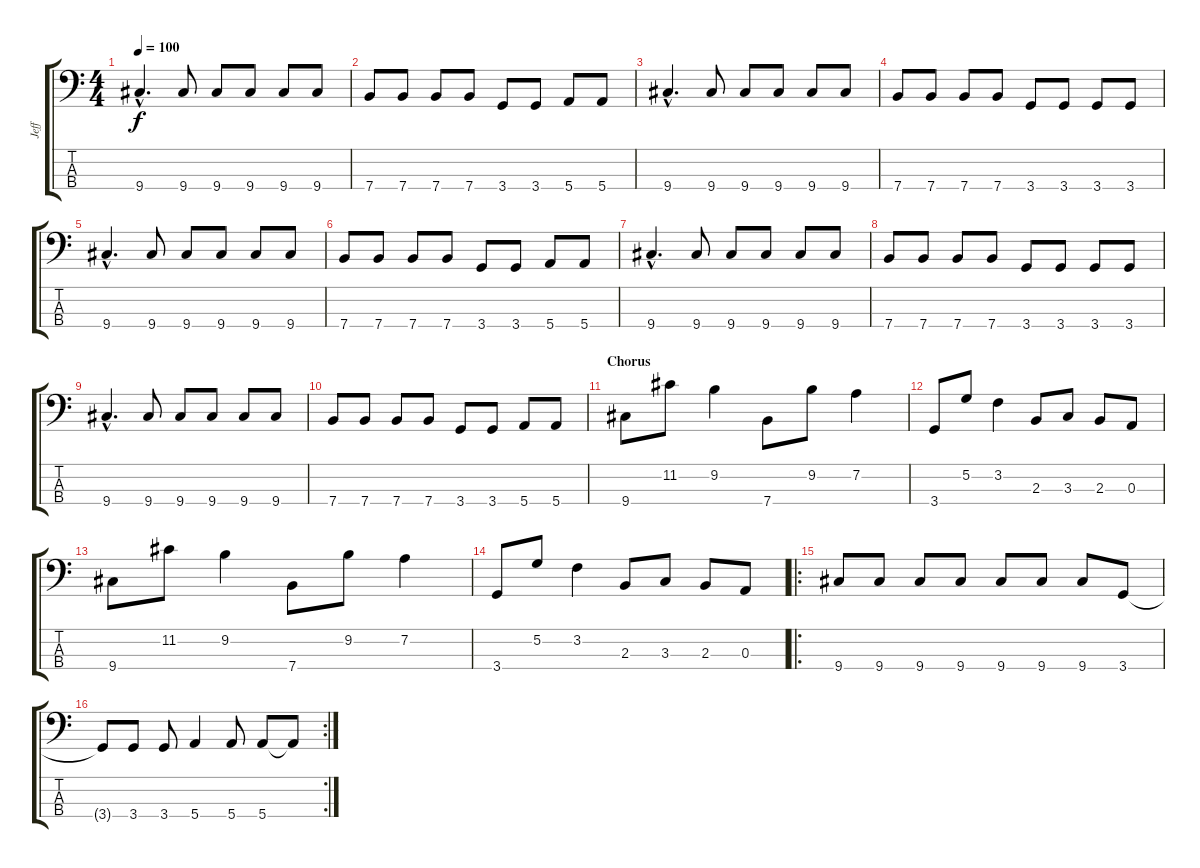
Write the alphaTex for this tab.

\track ("Jeff" "Jeff") {instrument electricbasspick}
\staff {score tabs}
\tuning (G2 D2 A1 E1) {hide}
\ts (4 4)
\tempo 100
\clef f4
\ks c
9.4{hac}.4{d dy f} 9.4.8 9.4.8 9.4.8 9.4.8 9.4.8 |
7.4.8 7.4.8 7.4.8 7.4.8 3.4.8 3.4.8 5.4.8 5.4.8 |
9.4{hac}.4{d} 9.4.8 9.4.8 9.4.8 9.4.8 9.4.8 |
7.4.8 7.4.8 7.4.8 7.4.8 3.4.8 3.4.8 3.4.8 3.4.8 |
9.4{hac}.4{d} 9.4.8 9.4.8 9.4.8 9.4.8 9.4.8 |
7.4.8 7.4.8 7.4.8 7.4.8 3.4.8 3.4.8 5.4.8 5.4.8 |
9.4{hac}.4{d} 9.4.8 9.4.8 9.4.8 9.4.8 9.4.8 |
7.4.8 7.4.8 7.4.8 7.4.8 3.4.8 3.4.8 3.4.8 3.4.8 |
9.4{hac}.4{d} 9.4.8 9.4.8 9.4.8 9.4.8 9.4.8 |
7.4.8 7.4.8 7.4.8 7.4.8 3.4.8 3.4.8 5.4.8 5.4.8 |
\section ("" "Chorus")
9.4.8 11.2.8 9.2.4 7.4.8 9.2.8 7.2.4 |
3.4.8 5.2.8 3.2.4 2.3.8 3.3.8 2.3.8 0.3.8 |
9.4.8 11.2.8 9.2.4 7.4.8 9.2.8 7.2.4 |
3.4.8 5.2.8 3.2.4 2.3.8 3.3.8 2.3.8 0.3.8 |
\ro
9.4.8 9.4.8 9.4.8 9.4.8 9.4.8 9.4.8 9.4.8 3.4.8 |
\rc 2
3.4{t}.8 3.4.8 3.4.8 5.4.4 5.4.8 5.4.8 5.4{t}.8
